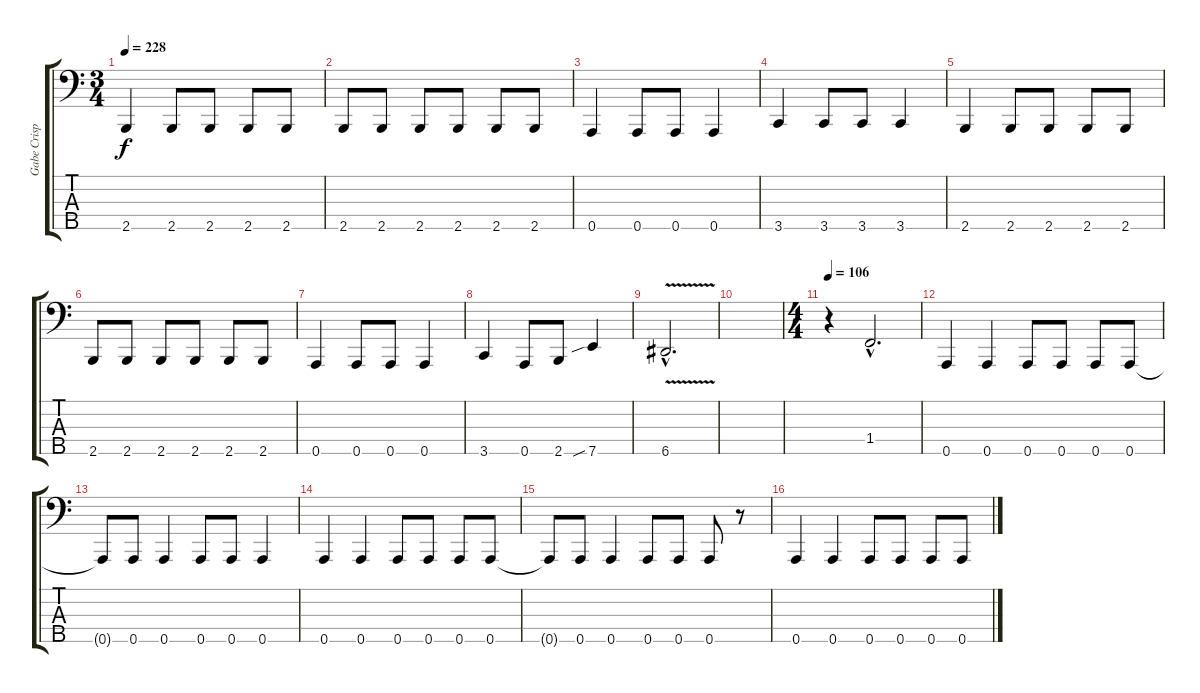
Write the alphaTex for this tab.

\track ("Gabe Crisp (Bass)" "Gabe Crisp") {instrument electricbasspick}
\staff {score tabs}
\tuning (G2 D2 A1 E1 A0) {hide}
\ts (3 4)
\tempo 228
\clef f4
\ks c
2.5.4{dy f} 2.5.8 2.5.8 2.5.8 2.5.8 |
2.5.8 2.5.8 2.5.8 2.5.8 2.5.8 2.5.8 |
0.5.4 0.5.8 0.5.8 0.5.4 |
3.5.4 3.5.8 3.5.8 3.5.4 |
2.5.4 2.5.8 2.5.8 2.5.8 2.5.8 |
2.5.8 2.5.8 2.5.8 2.5.8 2.5.8 2.5.8 |
0.5.4 0.5.8 0.5.8 0.5.4 |
3.5.4 0.5.8 2.5.8 7.5{sib}.4 |
6.5{v hac}.2{d} |
|
\ts (4 4)
\tempo 106
r.4 1.4{hac}.2{d} |
0.5.4 0.5.4 0.5.8 0.5.8 0.5.8 0.5.8 |
0.5{t}.8 0.5.8 0.5.4 0.5.8 0.5.8 0.5.4 |
0.5.4 0.5.4 0.5.8 0.5.8 0.5.8 0.5.8 |
0.5{t}.8 0.5.8 0.5.4 0.5.8 0.5.8 0.5.8 r.8 |
0.5.4 0.5.4 0.5.8 0.5.8 0.5.8 0.5.8
